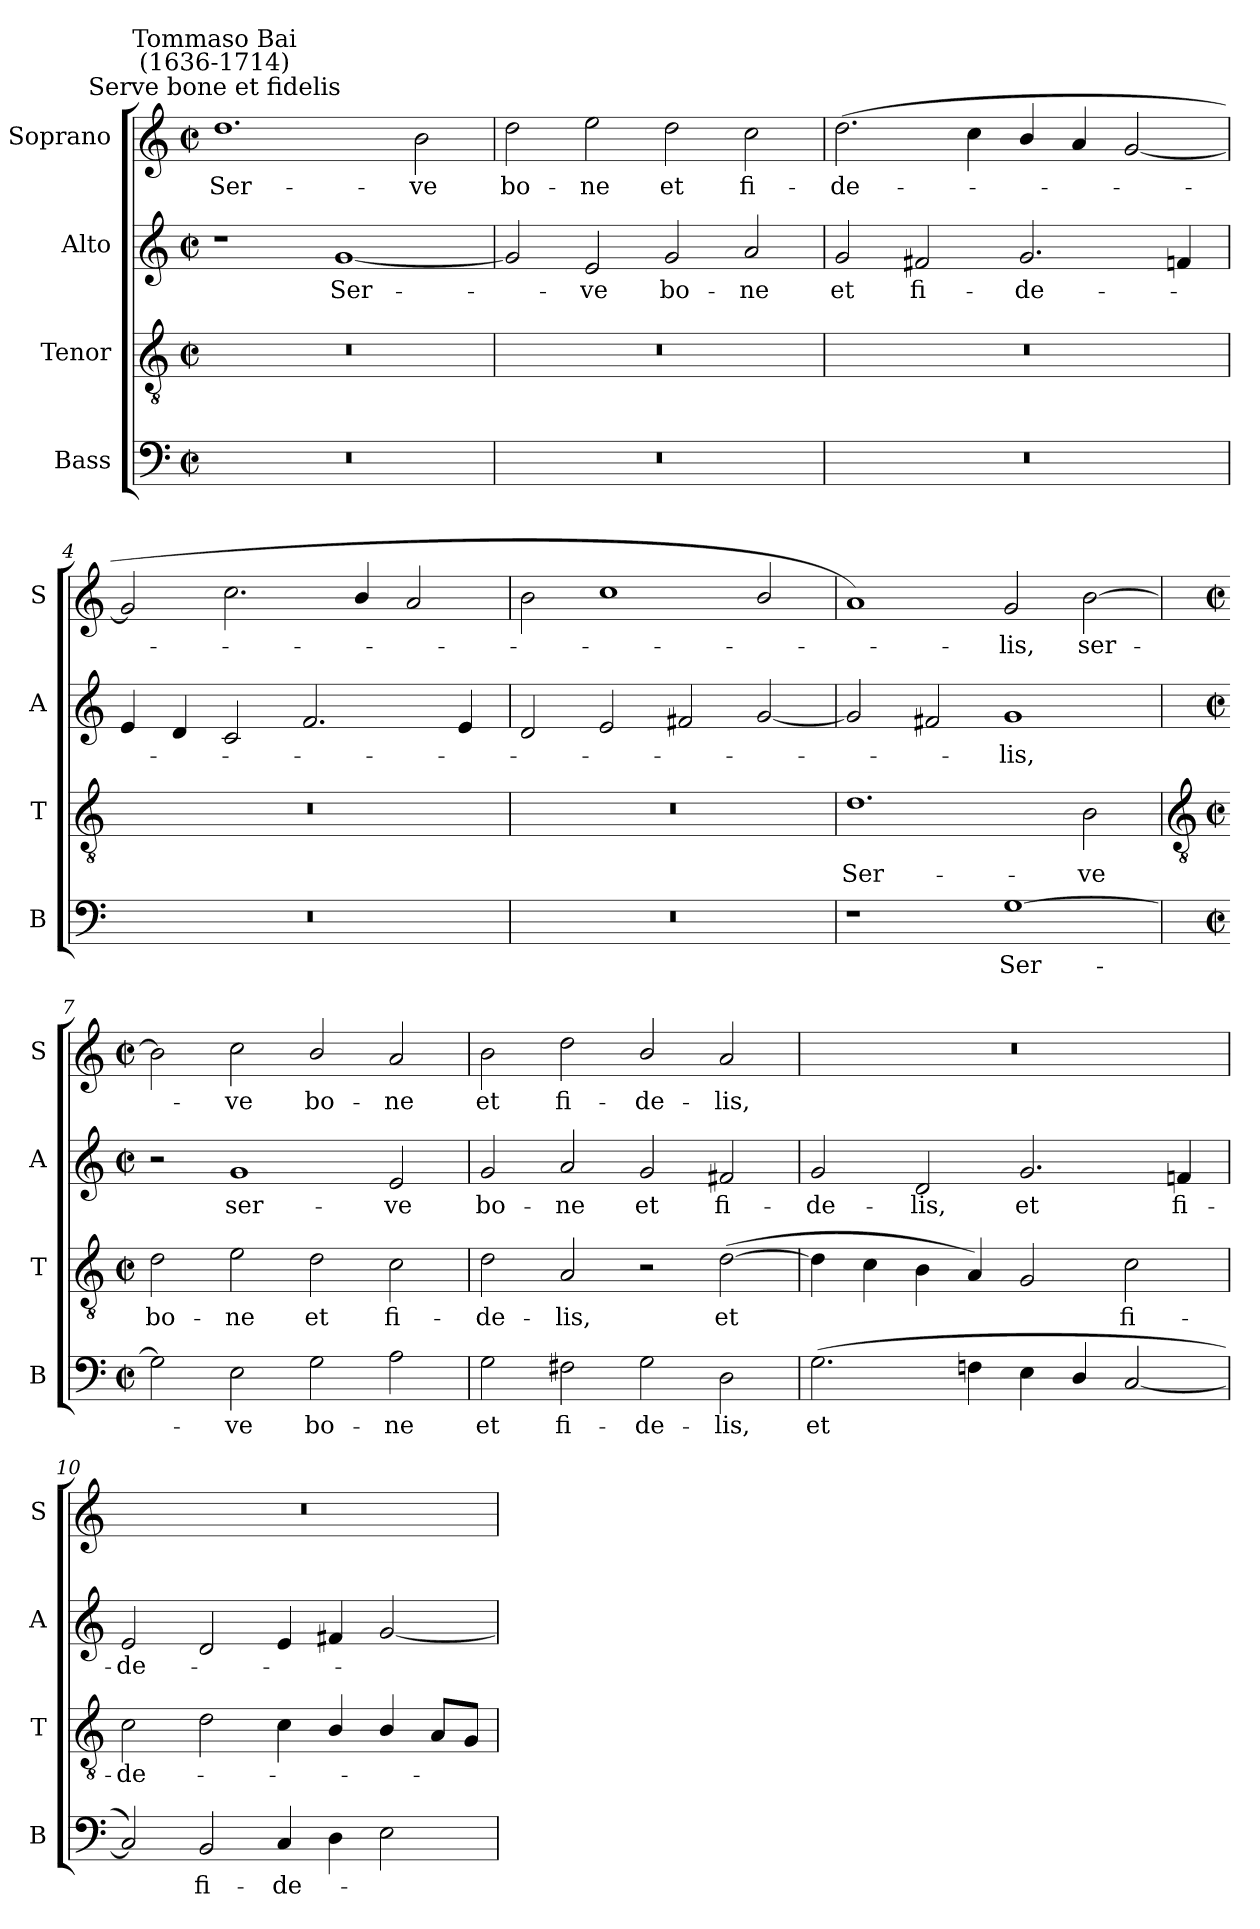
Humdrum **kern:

**kern	**text	**kern	**text	**kern	**text	**kern	**text
*part4	*part4	*part3	*part3	*part2	*part2	*part1	*part1
*staff4	*staff4	*staff3	*staff3	*staff2	*staff2	*staff1	*staff1
*I"Bass	*	*I"Tenor	*	*I"Alto	*	*I"Soprano	*
*I'B	*	*I'T	*	*I'A	*	*I'S	*
*clefF4	*	*clefGv2	*	*clefG2	*	*clefG2	*
*k[]	*	*k[]	*	*k[]	*	*k[]	*
*C:	*	*C:	*	*C:	*	*C:	*
*M4/2	*	*M4/2	*	*M4/2	*	*M4/2	*
*met(c|)	*	*met(c|)	*	*met(c|)	*	*met(c|)	*
=1	=1	=1	=1	=1	=1	=1	=1
!	!	!	!	!	!	!LO:TX:a:cj:t=Serve bone et fidelis	!
!	!	!	!	!	!	!LO:TX:a:cj:t=Tommaso Bai\n(1636-1714)	!
!	!	!	!	!	!	!	!LO:LY:b
0r	.	0r	.	1r	.	1.dd	Ser-
!	!	!	!	!	!LO:LY:b	!	!
.	.	.	.	[1g	Ser-	.	.
!	!	!	!	!	!	!	!LO:LY:b
.	.	.	.	.	.	2b	-ve
=2	=2	=2	=2	=2	=2	=2	=2
!	!	!	!	!	!	!	!LO:LY:b
0r	.	0r	.	2g]	.	2dd	bo-
!	!	!	!	!	!LO:LY:b	!	!LO:LY:b
.	.	.	.	2e	ve	2ee	-ne
!	!	!	!	!	!LO:LY:b	!	!LO:LY:b
.	.	.	.	2g	bo-	2dd	et
!	!	!	!	!	!LO:LY:b	!	!LO:LY:b
.	.	.	.	2a	-ne	2cc	fi-
=3	=3	=3	=3	=3	=3	=3	=3
!	!	!	!	!	!LO:LY:b	!	!LO:LY:b
0r	.	0r	.	2g	et	(<2.dd	-de-
!	!	!	!	!	!LO:LY:b	!	!
.	.	.	.	2f#X	fi-	.	.
.	.	.	.	.	.	4cc	.
!	!	!	!	!	!LO:LY:b	!	!
.	.	.	.	2.g	-de-	4b/	.
.	.	.	.	.	.	4a	.
.	.	.	.	.	.	[2g	.
.	.	.	.	4fn	.	.	.
=4	=4	=4	=4	=4	=4	=4	=4
0r	.	0r	.	4e	.	2g]	.
.	.	.	.	4d	.	.	.
.	.	.	.	2c	.	2.cc\	.
.	.	.	.	2.f	.	.	.
.	.	.	.	.	.	4b/	.
.	.	.	.	.	.	2a	.
.	.	.	.	4e	.	.	.
=5	=5	=5	=5	=5	=5	=5	=5
0r	.	0r	.	2d	.	2b	.
.	.	.	.	2e	.	1cc	.
.	.	.	.	2f#X	.	.	.
.	.	.	.	[2g	.	2b/	.
=6	=6	=6	=6	=6	=6	=6	=6
!	!	!	!LO:LY:b	!	!	!	!
1r	.	1.d	Ser-	2g]	.	1a)	.
.	.	.	.	2f#X	.	.	.
!	!LO:LY:b	!	!	!	!LO:LY:b	!	!LO:LY:b
[1G	Ser-	.	.	1g	lis,	2g	lis,
!	!	!	!LO:LY:b	!	!	!	!LO:LY:b
.	.	2B	-ve	.	.	[2b	ser-
!!LO:LB:g=z
=7	=7	=7	=7	=7	=7	=7	=7
*	*	*clefGv2	*	*	*	*	*
*M4/2	*	*M4/2	*	*M4/2	*	*M4/2	*
*met(c|)	*	*met(c|)	*	*met(c|)	*	*met(c|)	*
!	!	!	!LO:LY:b	!	!	!	!
2G]	.	2d	bo-	2r	.	2b]	.
!	!LO:LY:b	!	!LO:LY:b	!	!LO:LY:b	!	!LO:LY:b
2E	ve	2e	-ne	1g	ser-	2cc	ve
!	!LO:LY:b	!	!LO:LY:b	!	!	!	!LO:LY:b
2G	bo-	2d	et	.	.	2b/	bo-
!	!LO:LY:b	!	!LO:LY:b	!	!LO:LY:b	!	!LO:LY:b
2A	-ne	2c	fi-	2e	-ve	2a	-ne
=8	=8	=8	=8	=8	=8	=8	=8
!	!LO:LY:b	!	!LO:LY:b	!	!LO:LY:b	!	!LO:LY:b
2G	et	2d	-de-	2g	bo-	2b	et
!	!LO:LY:b	!	!LO:LY:b	!	!LO:LY:b	!	!LO:LY:b
2F#X	fi-	2A	-lis,	2a	-ne	2dd	fi-
!	!LO:LY:b	!	!	!	!LO:LY:b	!	!LO:LY:b
2G	-de-	2r	.	2g	et	2b/	-de-
!	!LO:LY:b	!	!LO:LY:b	!	!LO:LY:b	!	!LO:LY:b
2D	-lis,	(>[2d	et	2f#X	fi-	2a	-lis,
=9	=9	=9	=9	=9	=9	=9	=9
!	!LO:LY:b	!	!	!	!LO:LY:b	!	!
(>2.G	et	4d]	.	2g	-de-	0r	.
.	.	4c	.	.	.	.	.
!	!	!	!	!	!LO:LY:b	!	!
.	.	4B	.	2d	-lis,	.	.
4Fn	.	4A)	.	.	.	.	.
!	!	!	!	!	!LO:LY:b	!	!
4E	.	2G	.	2.g	et	.	.
4D/	.	.	.	.	.	.	.
!	!	!	!LO:LY:b	!	!	!	!
[2C/	.	2c	fi-	.	.	.	.
!	!	!	!	!	!LO:LY:b	!	!
.	.	.	.	4fn	fi-	.	.
=10	=10	=10	=10	=10	=10	=10	=10
!	!	!	!LO:LY:b	!	!LO:LY:b	!	!
2C/])	.	2c	-de-	2e	-de-	0r	.
!	!LO:LY:b	!	!	!	!	!	!
2BB	fi-	2d	.	2d	.	.	.
!	!LO:LY:b	!	!	!	!	!	!
4C	-de-	4c	.	4e	.	.	.
4D	.	4B/	.	4f#X	.	.	.
2E	.	4B/	.	[2g	.	.	.
.	.	8AL	.	.	.	.	.
.	.	8GJ	.	.	.	.	.
=	=	=	=	=	=	=	=
*-	*-	*-	*-	*-	*-	*-	*-
